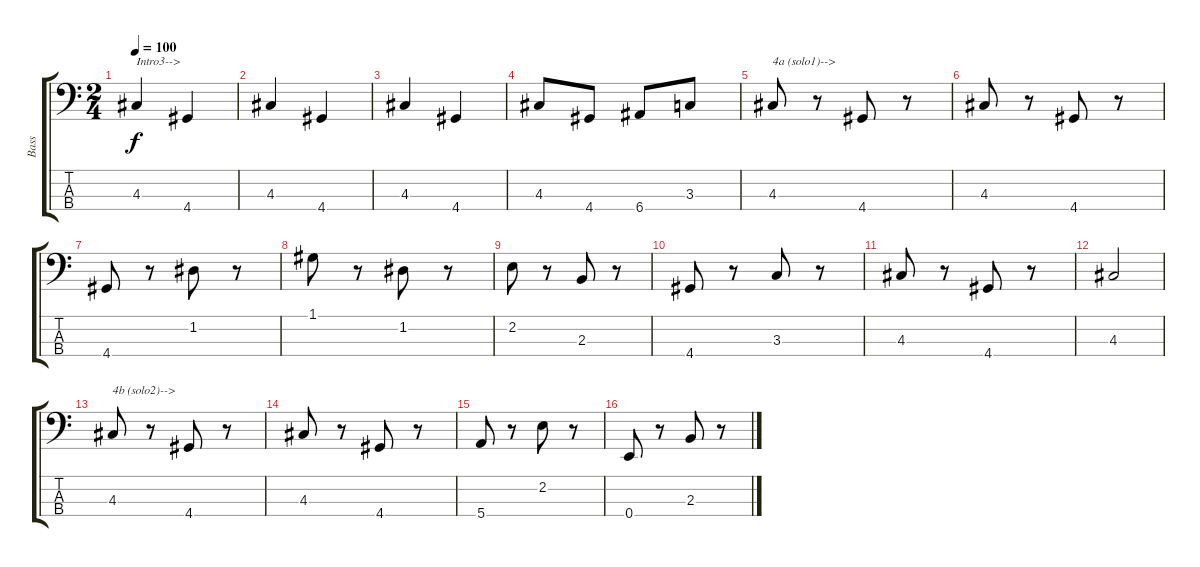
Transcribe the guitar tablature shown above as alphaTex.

\track ("Bass" "Bass") {instrument electricbassfinger}
\staff {score tabs}
\tuning (G2 D2 A1 E1) {hide}
\ts (2 4)
\tempo 100
\clef f4
\ks c
4.3.4{txt "Intro3-->" dy f} 4.4.4 |
4.3.4 4.4.4 |
4.3.4 4.4.4 |
4.3.8 4.4.8 6.4.8 3.3.8 |
4.3.8{txt "4a (solo1)-->"} r.8 4.4.8 r.8 |
4.3.8 r.8 4.4.8 r.8 |
4.4.8 r.8 1.2.8 r.8 |
1.1.8 r.8 1.2.8 r.8 |
2.2.8 r.8 2.3.8 r.8 |
4.4.8 r.8 3.3.8 r.8 |
4.3.8 r.8 4.4.8 r.8 |
4.3.2 |
4.3.8{txt "4b (solo2)-->"} r.8 4.4.8 r.8 |
4.3.8 r.8 4.4.8 r.8 |
5.4.8 r.8 2.2.8 r.8 |
0.4.8 r.8 2.3.8 r.8
